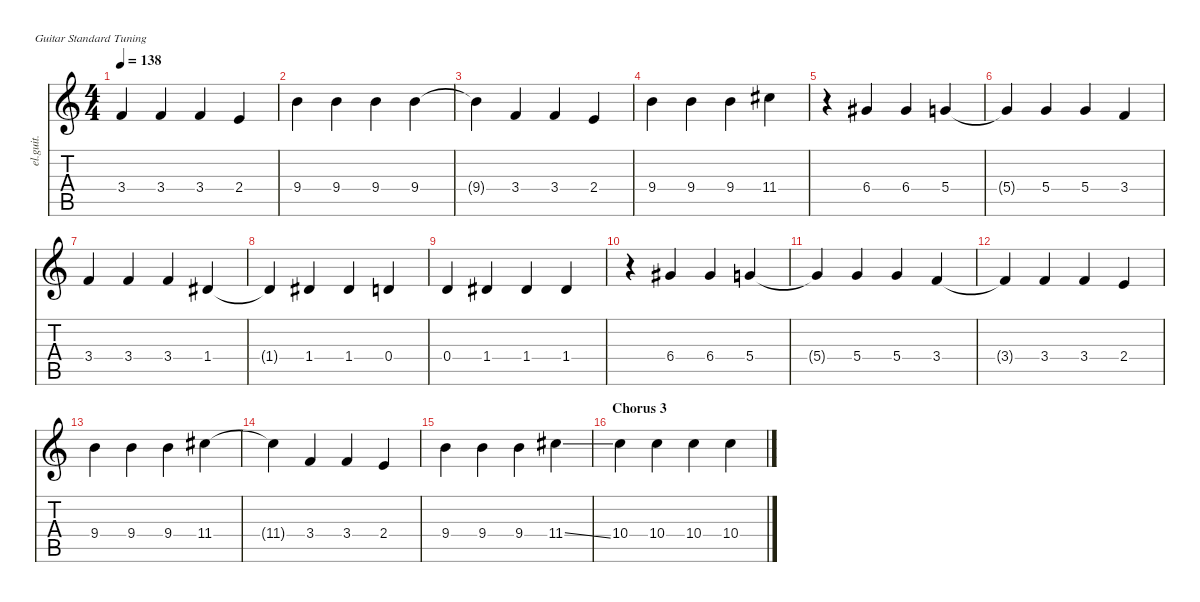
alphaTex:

\defaultSystemsLayout 4
\hideDynamics
\bracketExtendMode nobrackets
\otherSystemsTrackNameOrientation horizontal
\track ("Guitar 4" "el.guit.") {instrument electricguitarclean}
\staff {score tabs}
\tuning (E4 B3 G3 D3 A2 E2)
\ts (4 4)
\tempo 138
\clef g2
\ks c
3.4{t}.4{dy f beam Up} 3.4.4{beam Up} 3.4.4{beam Up} 2.4.4{beam Up} |
9.4.4{beam Down} 9.4.4{beam Down} 9.4.4{beam Down} 9.4.4{beam Down} |
9.4{t}.4{beam Down} 3.4.4{beam Up} 3.4.4{beam Up} 2.4.4{beam Up} |
9.4.4{beam Down} 9.4.4{beam Down} 9.4.4{beam Down} 11.4{acc #}.4{beam Down} |
r.4{beam Down} 6.4{acc #}.4{beam Up} 6.4{acc #}.4{beam Up} 5.4.4{beam Up} |
5.4{t}.4{beam Up} 5.4.4{beam Up} 5.4.4{beam Up} 3.4.4{beam Up} |
3.4.4{dy mp beam Up} 3.4.4{dy f beam Up} 3.4.4{beam Up} 1.4{acc #}.4{beam Up} |
1.4{t acc #}.4{beam Up} 1.4{acc #}.4{beam Up} 1.4{acc #}.4{beam Up} 0.4.4{beam Up} |
0.4.4{beam Up} 1.4{acc #}.4{beam Up} 1.4{acc #}.4{beam Up} 1.4{acc #}.4{beam Up} |
r.4{beam Down} 6.4{acc #}.4{beam Up} 6.4{acc #}.4{beam Up} 5.4.4{beam Up} |
5.4{t}.4{beam Up} 5.4.4{beam Up} 5.4.4{beam Up} 3.4.4{beam Up} |
3.4{t}.4{beam Up} 3.4.4{beam Up} 3.4.4{beam Up} 2.4.4{beam Up} |
9.4.4{beam Down} 9.4.4{beam Down} 9.4.4{beam Down} 11.4{acc #}.4{beam Down} |
11.4{t acc #}.4{beam Down} 3.4.4{beam Up} 3.4.4{beam Up} 2.4.4{beam Up} |
9.4.4{beam Down} 9.4.4{beam Down} 9.4.4{beam Down} 11.4{ss acc #}.4{beam Down} |
\section ("" "Chorus 3")
10.4.4{beam Down} 10.4.4{beam Down} 10.4.4{beam Down} 10.4.4{beam Down}
